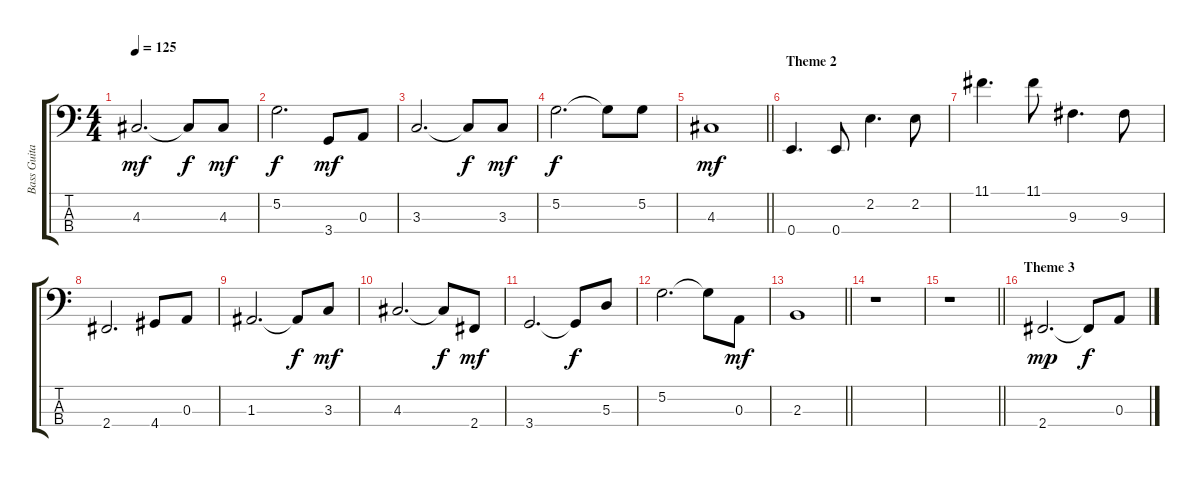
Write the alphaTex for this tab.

\track ("Bass Guitar" "Bass Guita") {instrument electricbassfinger}
\staff {score tabs}
\tuning (G2 D2 A1 E1) {hide}
\ts (4 4)
\tempo 125
\clef f4
\ks c
4.3.2{d dy mf} 4.3{t}.8{dy f} 4.3.8{dy mf} |
5.2.2{d dy f} 3.4.8{dy mf} 0.3.8 |
3.3.2{d} 3.3{t}.8{dy f} 3.3.8{dy mf} |
5.2.2{d dy f} 5.2{t}.8 5.2.8 |
\barLineRight lightlight
4.3.1{dy mf} |
\section ("" "Theme 2")
0.4.4{d} 0.4.8 2.2.4{d} 2.2.8 |
11.1.4{d} 11.1.8 9.3.4{d} 9.3.8 |
2.4.2{d} 4.4.8 0.3.8 |
1.3.2{d} 1.3{t}.8{dy f} 3.3.8{dy mf} |
4.3.2{d} 4.3{t}.8{dy f} 2.4.8{dy mf} |
3.4.2{d} 3.4{t}.8{dy f} 5.3.8 |
5.2.2{d} 5.2{t}.8 0.3.8{dy mf} |
\barLineRight lightlight
2.3.1 |
r.1 |
\barLineRight lightlight
r.1 |
\section ("" "Theme 3")
2.4.2{d dy mp} 2.4{t}.8{dy f} 0.3.8
